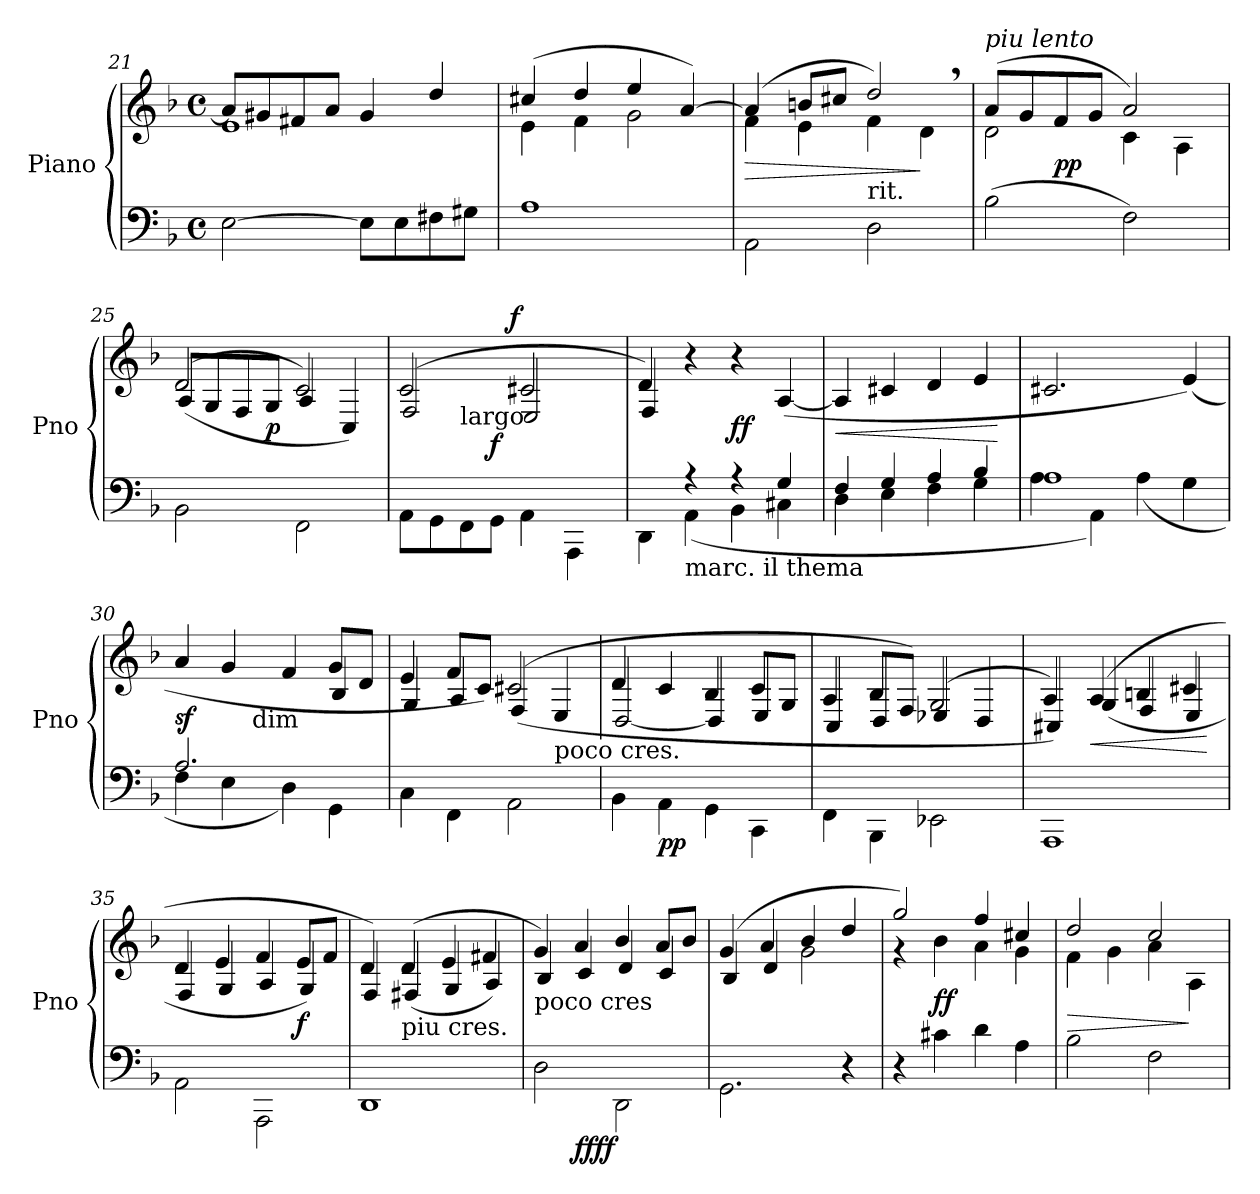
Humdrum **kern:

**kern	**kern	**dynam
*part1	*part1	*part1
*staff2	*staff1	*staff1/2
*I"Piano	*	*
*I'Pno	*	*
*clefF4	*clefG2	*
*k[b-]	*k[b-]	*
*d:	*d:	*
*M4/4	*M4/4	*
*met(c)	*met(c)	*
=21	=21	=21
*	*^	*
[2E\	8a/L]	1e	.
.	8g#X/	.	.
.	8f#X/	.	.
.	8a/J	.	.
8E\L]	4g#/	.	.
8E\	.	.	.
8F#X\	4dd/	.	.
8G#X\J	.	.	.
=22	=22	=22	=22
1A	(4cc#X/	4e\	.
.	4dd/	4f\	.
.	4ee/	2g\	.
.	[4a/)	.	.
=23	=23	=23	=23
2AA\	(4a/]	4f\	>
.	8bn/L	4e\	.
.	8cc#X/J	.	.
!LO:TX:a:t=rit.	!	!	!
2D\	2dd,/)	4f\	.
.	.	4d\	]
=24	=24	=24	=24
!	!LO:TX:a:i:t=piu lento	!	!
(2B-\	(8a/L	2d\	.
.	8g/	.	.
.	8f/	.	pp
.	8g/J	.	.
2F\)	2a/)	4c\	.
.	.	4A\	.
=25	=25	=25	=25
2BB-\	(>2d/	(8A/L	.
.	.	8G/	.
.	.	8F/	.
.	.	8G/J	p
2FF\	2c/)	4A/	.
.	.	4C/)	.
=26	=26	=26	=26
*	*^	*^	*
8AA\L	(>2c/	2F/	4.ryy	4ryy	.
8GG\	.	.	.	.	.
!	!	!	!	!LO:TX:b:t=largo	!
8FF\	.	.	.	2.ryy	.
8GG\J	.	.	2ryy	.	f
!	!	!	!	!	!LO:DY:a:rj
4AA\	2c#X/	2E/	.	.	f
4AAA\	.	.	.	.	.
.	.	.	8ryy	.	.
*	*	*v	*v	*v	*
=27	=27	=27	=27
*^	*	*	*
4ryy	4DD\	4d/)	4F/	.
!LO:TX:b:t=marc. il thema	!	!	!	!
4r	(4AA\	4r	2.ryy	.
4r	4BB-\	4r	.	ff
4G/	4C#X\	(>[4A/	.	.
*	*	*v	*v	*
=28	=28	=28	=28
4F/	4D\	4A/]	<
4G/	4E\	4c#X/	.
4A/	4F\	4d/	.
4B-/	4G\	4e/	.
*v	*v	*	*
.	.	[
=29	=29	=29
*^	*	*
1A	4A\	2.c#X/	.
.	4AA\)	.	.
.	(4A\	.	.
.	4G\	(>4e/)	.
=30	=30	=30	=30
*	*	*^	*
*	*	*	*^	*
2.A/	4F\	4a/	2.ryy	4.ryy	sf
.	4E\	4g/	.	.	.
!	!	!	!	!LO:TX:c:t=dim	!
.	.	.	.	2ryy	.
.	4D\)	4f/	.	.	.
4ryy	4GG\	8g/L	4B-/	.	.
.	.	8d/J	.	8ryy	.
*v	*v	*	*	*	*
*	*	*v	*v	*
=31	=31	=31	=31
4C\	4e/	4G/	.
4FF\	8f/L	4A/	.
.	8c/J)	.	.
2AA\	(>2c#X/	(4F/	.
!	!	!LO:TX:c:t=poco cres.	!
.	.	4E/	.
=32	=32	=32	=32
4BB-\	4d/	[2D/	.
!	!	!	!LO:DY:b=2
4AA\	4c/	.	pp
4GG\	4B-/	4D/]	.
4CC\	8c/L	4E/	.
.	8G/J	.	.
=33	=33	=33	=33
4FF\	4A/	4C/	.
4BBB-\	8B-/L	4D/	.
.	8F/J)	.	.
2EE-X\	(2G/	4E-X/	.
.	.	4D/	.
=34	=34	=34	=34
1AAA	4A/)	4C#X/)	.
!	!	!	!LO:HP:b
.	(>4A/	(4G/	<
.	4Bn/	4F/	.
.	4c#X/	4E/	.
*	*v	*v	*
.	.	[
=35	=35	=35
*	*^	*
2AA\	4d/	4F/	.
.	4e/	4G/	.
2AAA\	4f/	4A/	.
.	8e/L	4G/)	f
.	8f/J	.	.
=36	=36	=36	=36
1DD	4d/)	4F/	.
!	!LO:TX:c:t=piu cres.	!	!
.	(>4d/	(<4F#X/	.
.	4e/	4G/	.
.	4f#X/	4A/)	.
=37	=37	=37	=37
!	!LO:TX:c:t=poco cres	!	!
2D\	4g/)	4B-/	.
.	4a/	4c/	.
!	!	!	!LO:DY:b=2:rj
2DD\	4b-/	4d/	ff ff
.	8a/L	4c/	.
.	8b-/J	.	.
=38	=38	=38	=38
2.GG\	(>4g/	4B-/	.
.	4a/	4d/	.
.	4b-/	2g\	.
4r	4dd/	.	.
=39	=39	=39	=39
4r	2gg/)	4r	.
4c#X\	.	4b-\	ff
4d\	4ff/	4a\	.
4A\	4cc#X/	4g\	.
=40	=40	=40	=40
2B-\	2dd/	4f\	>
.	.	4g\	.
2F\	2cc/	4a\	.
.	.	4A\	]
*	*v	*v	*
=	=	=
*-	*-	*-
